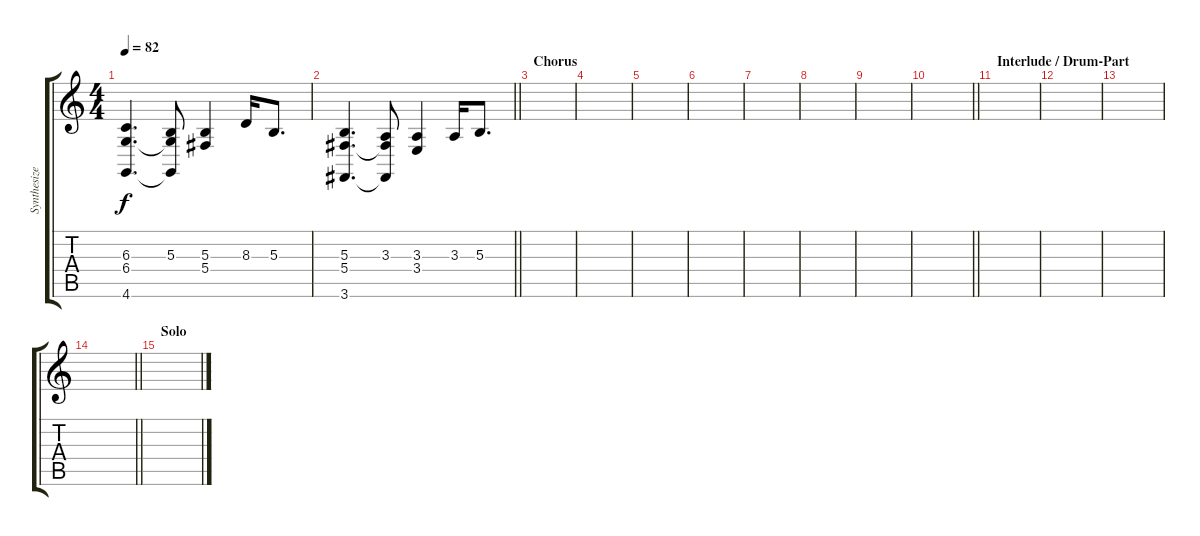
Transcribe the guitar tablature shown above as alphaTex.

\track ("Synthesizer" "Synthesize") {instrument frenchhorn}
\staff {score tabs}
\tuning (Eb4 Bb3 Gb3 Db3 Ab2 Eb2) {hide}
\ts (4 4)
\tempo 82
\clef g2
\ks c
(6.3 6.4 4.6).4{d dy f} (5.3 6.4{t} 4.6{t}).8 (5.3 5.4).4 8.3.16 5.3.8{d} |
\barLineRight lightlight
(5.3 5.4 3.6).4{d} (3.3 5.4{t} 3.6{t}).8 (3.3 3.4).4 3.3.16 5.3.8{d} |
\section ("" "Chorus")
|
|
|
|
|
|
|
\barLineRight lightlight
|
\section ("" "Interlude / Drum-Part")
|
|
|
\barLineRight lightlight
|
\section ("" "Solo")
